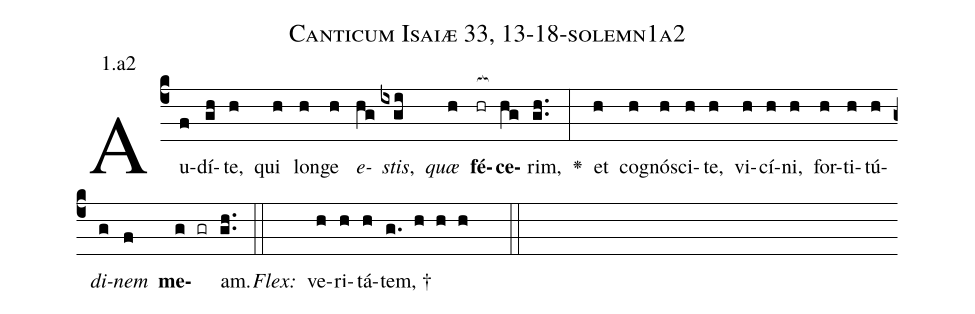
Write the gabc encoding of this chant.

name: Canticum Isaiæ 33, 13-18-solemn1a2;
annotation: 1.a2;
%%
(c4)Au(f)dí(gh)te,(h) qui(h) lon(h)ge(h) <i>e</i>(hg)<i>stis</i>,(ixgi) <i>quæ</i>(h) <b>fé</b>(hr[ocb:1{])<b>ce</b>(hg[ocb:0}])rim,(gh..) <v>\greheightstar</v>(:) et(h) co(h)gnó(h)sci(h)te,(h) vi(h)cí(h)ni,(h) for(h)ti(h)tú(h)<i>di</i>(g)<i>nem</i>(f) <b>me</b>(g gr)am.(gh..) (::)
<i>Flex:</i>()  ve(h)ri(h)tá(h)tem, †(g. h h h  ::)

%E(h) u(h) o(g) u(f) a(g) e.(gh..) (::)
